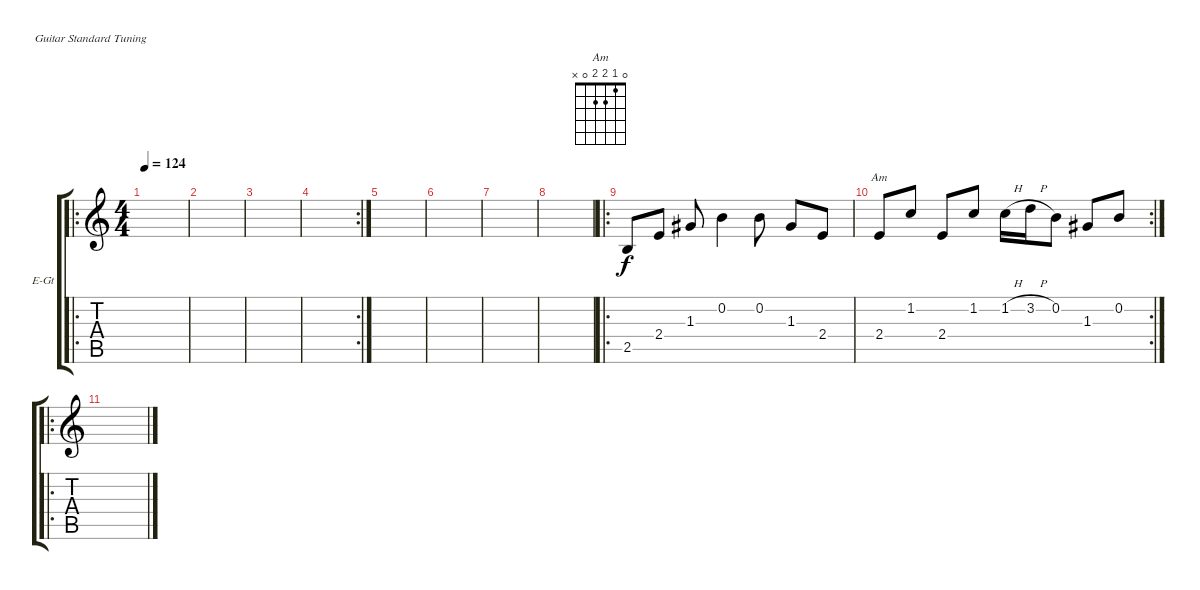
\defaultSystemsLayout 4
\bracketExtendMode groupsimilarinstruments
\firstSystemTrackNameOrientation horizontal
\otherSystemsTrackNameOrientation horizontal
\track ("Electric Guitar (Clean)" "E-Gt") {solo instrument electricguitarclean}
\staff {score tabs}
\tuning (E4 B3 G3 D3 A2 E2)
\chord ("Am" 0 1 2 2 0 x)
\ro
\ts (4 4)
\tempo 124
\clef g2
\ks c
|
|
|
\rc 2
|
|
|
|
|
\ro
2.5.8 2.4.8 1.3.8 0.2.4 0.2.8 1.3.8 2.4.8 |
\rc 2
2.4.8{ch "Am"} 1.2.8 2.4.8 1.2.8 1.2{h}.16 3.2{h}.16 0.2.8 1.3.8 0.2.8 |
\ro
